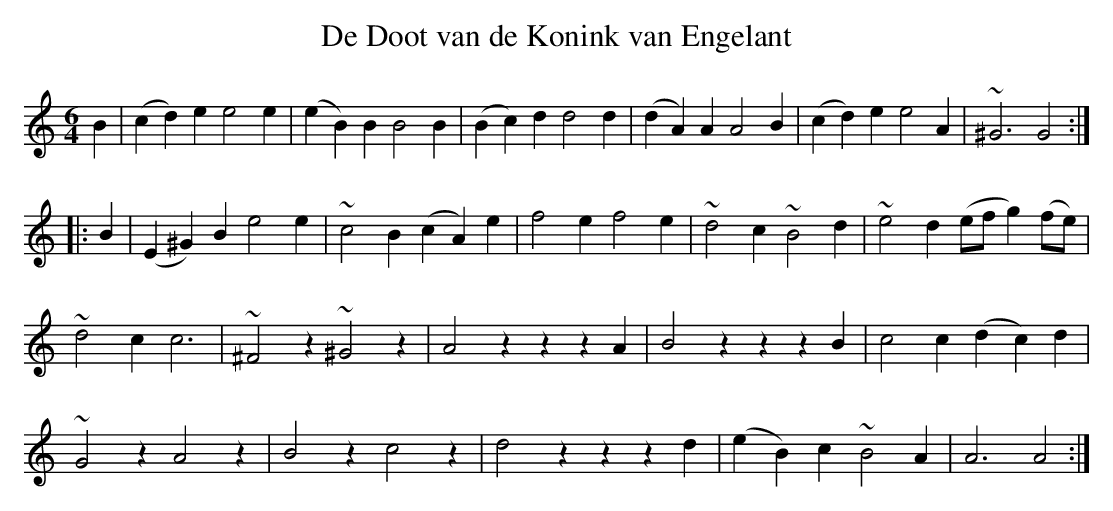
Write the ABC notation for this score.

X:1
T:De Doot van de Konink van Engelant
M:6/4
K:Amin
B2|(c2d2)e2e4e2|(e2B2)B2B4B2|(B2c2)d2d4d2|(d2A2)A2A4B2|(c2d2)e2e4A2|~^G6G4:|
|:B2|(E2^G2)B2e4e2|~c4B2(c2A2)e2|f4e2f4e2|~d4c2~B4d2|~e4d2(efg2)(fe)|
~d4c2c6|~^F4z2~^G4z2|A4z2z2z2A2|B4z2z2z2B2|c4c2(d2c2)d2|
~G4z2A4z2|B4z2c4z2|d4z2z2z2d2|(e2B2)c2~B4A2|A6A4:|
